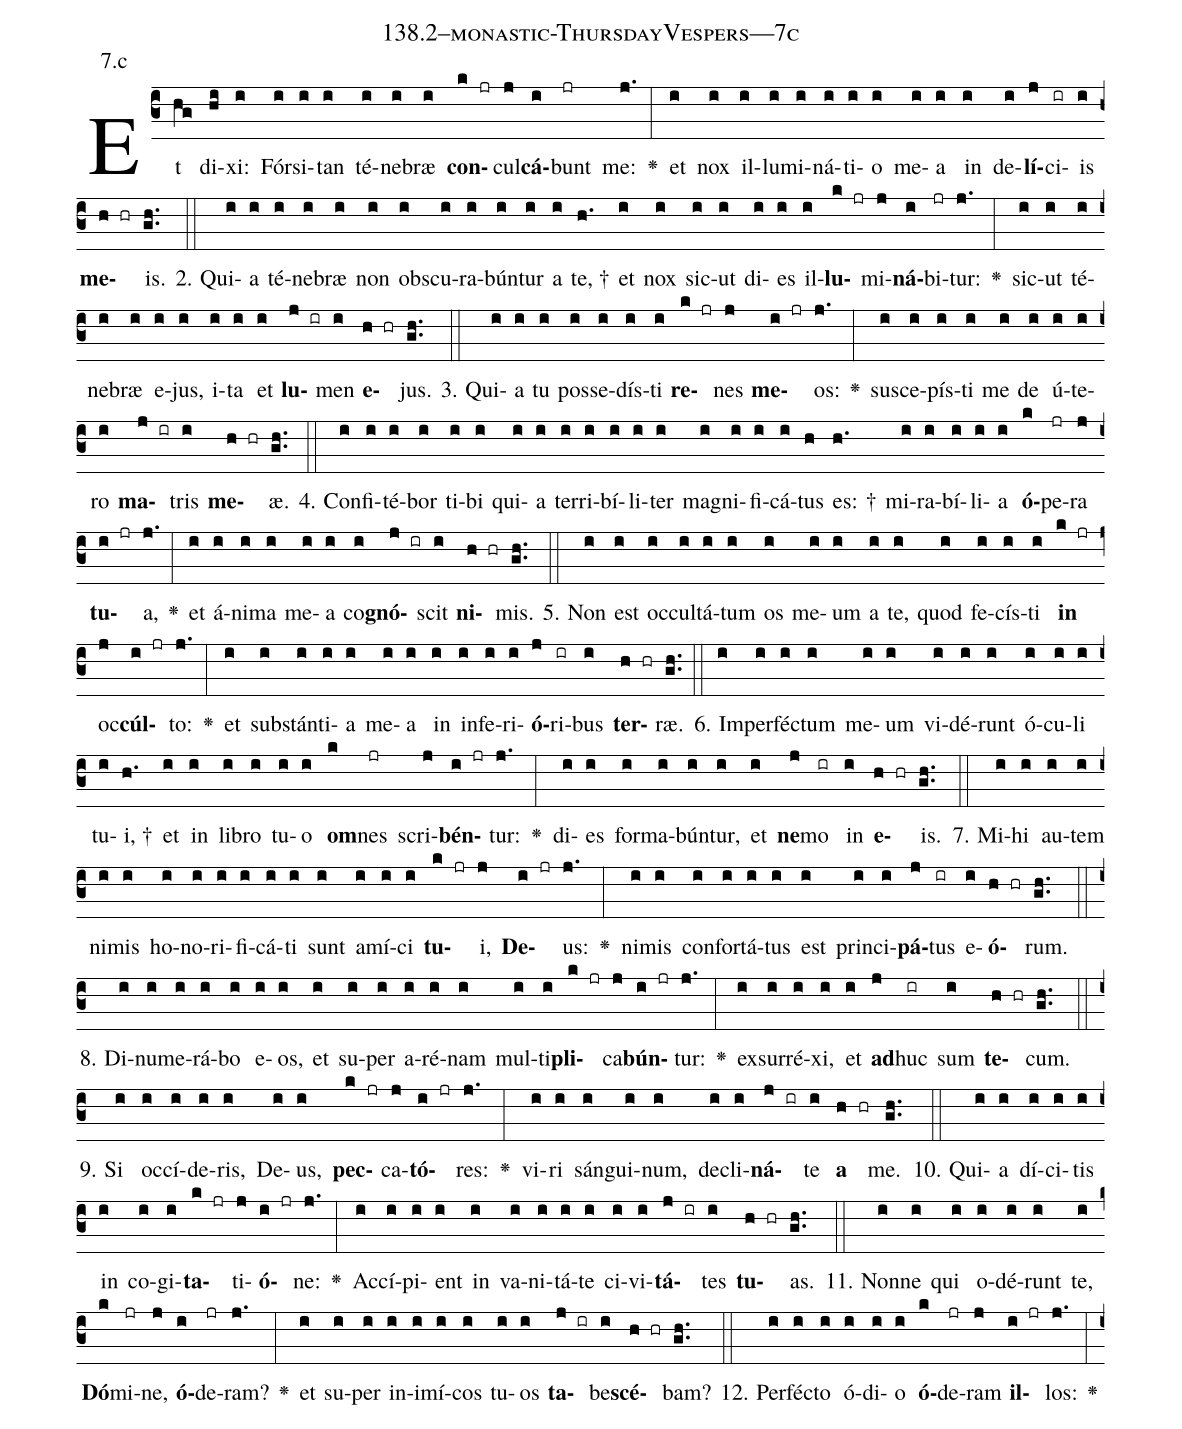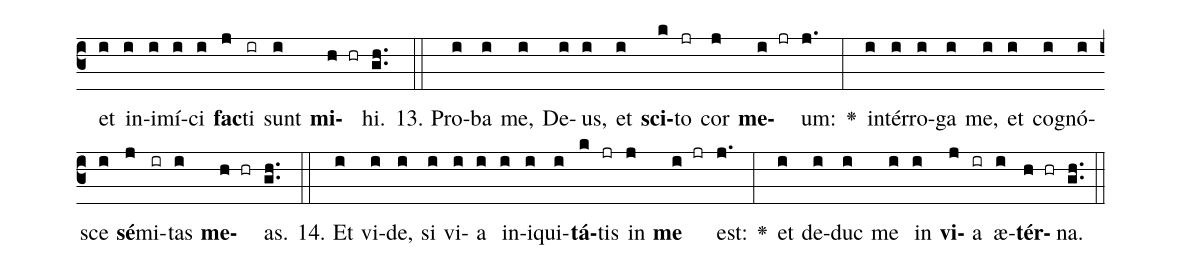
name: 138.2--monastic-ThursdayVespers---7c;
annotation: 7.c;
%%
(c3)Et(hg) di(hi)xi:(i) Fór(i)si(i)tan(i) té(i)ne(i)bræ(i) <b>con</b>(k jr)cul(j)<b>cá</b>(i)bunt(jr) me:(j.) <v>\greheightstar</v>(:) et(i) nox(i) il(i)lu(i)mi(i)ná(i)ti(i)o(i) me(i)a(i) in(i) de(i)<b>lí</b>(j)ci(ir)is(i) <b>me</b>(h hr)is.(gh..) (::)
2. Qui(i)a(i) té(i)ne(i)bræ(i) non(i) obs(i)cu(i)ra(i)bún(i)tur(i) a(i) te, †(h.) et(i) nox(i) sic(i)ut(i) di(i)es(i) il(i)<b>lu</b>(k jr)mi(j)<b>ná</b>(i)bi(jr)tur:(j.) <v>\greheightstar</v>(:) sic(i)ut(i) té(i)ne(i)bræ(i) e(i)jus,(i) i(i)ta(i) et(i) <b>lu</b>(j ir)men(i) <b>e</b>(h hr)jus.(gh..) (::)
3. Qui(i)a(i) tu(i) pos(i)se(i)dís(i)ti(i) <b>re</b>(k jr)nes(j) <b>me</b>(i jr)os:(j.) <v>\greheightstar</v>(:) su(i)sce(i)pís(i)ti(i) me(i) de(i) ú(i)te(i)ro(i) <b>ma</b>(j ir)tris(i) <b>me</b>(h hr)æ.(gh..) (::)
4. Con(i)fi(i)té(i)bor(i) ti(i)bi(i) qui(i)a(i) ter(i)ri(i)bí(i)li(i)ter(i) ma(i)gni(i)fi(i)cá(i)tus(h) es: †(h.) mi(i)ra(i)bí(i)li(i)a(i) <b>ó</b>(k)pe(jr)ra(j) <b>tu</b>(i jr)a,(j.) <v>\greheightstar</v>(:) et(i) á(i)ni(i)ma(i) me(i)a(i) co(i)<b>gnó</b>(j ir)scit(i) <b>ni</b>(h hr)mis.(gh..) (::)
5. Non(i) est(i) oc(i)cul(i)tá(i)tum(i) os(i) me(i)um(i) a(i) te,(i) quod(i) fe(i)cís(i)ti(i) <b>in</b>(k jr) oc(j)<b>cúl</b>(i jr)to:(j.) <v>\greheightstar</v>(:) et(i) sub(i)stán(i)ti(i)a(i) me(i)a(i) in(i) in(i)fe(i)ri(i)<b>ó</b>(j)ri(ir)bus(i) <b>ter</b>(h hr)ræ.(gh..) (::)
6. Im(i)per(i)féc(i)tum(i) me(i)um(i) vi(i)dé(i)runt(i) ó(i)cu(i)li(i) tu(i)i, †(h.) et(i) in(i) li(i)bro(i) tu(i)o(i) <b>om</b>(k)nes(jr) scri(j)<b>bén</b>(i jr)tur:(j.) <v>\greheightstar</v>(:) di(i)es(i) for(i)ma(i)bún(i)tur,(i) et(i) <b>ne</b>(j)mo(ir) in(i) <b>e</b>(h hr)is.(gh..) (::)
7. Mi(i)hi(i) au(i)tem(i) ni(i)mis(i) ho(i)no(i)ri(i)fi(i)cá(i)ti(i) sunt(i) a(i)mí(i)ci(i) <b>tu</b>(k jr)i,(j) <b>De</b>(i jr)us:(j.) <v>\greheightstar</v>(:) ni(i)mis(i) con(i)for(i)tá(i)tus(i) est(i) prin(i)ci(i)<b>pá</b>(j)tus(ir) e(i)<b>ó</b>(h hr)rum.(gh..) (::)
8. Di(i)nu(i)me(i)rá(i)bo(i) e(i)os,(i) et(i) su(i)per(i) a(i)ré(i)nam(i) mul(i)ti(i)<b>pli</b>(k jr)ca(j)<b>bún</b>(i jr)tur:(j.) <v>\greheightstar</v>(:) ex(i)sur(i)ré(i)xi,(i) et(i) <b>ad</b>(j)huc(ir) sum(i) <b>te</b>(h hr)cum.(gh..) (::)
9. Si(i) oc(i)cí(i)de(i)ris,(i) De(i)us,(i) <b>pec</b>(k jr)ca(j)<b>tó</b>(i jr)res:(j.) <v>\greheightstar</v>(:) vi(i)ri(i) sán(i)gui(i)num,(i) de(i)cli(i)<b>ná</b>(j ir)te(i) <b>a</b>(h hr) me.(gh..) (::)
10. Qui(i)a(i) dí(i)ci(i)tis(i) in(i) co(i)gi(i)<b>ta</b>(k jr)ti(j)<b>ó</b>(i jr)ne:(j.) <v>\greheightstar</v>(:) Ac(i)cí(i)pi(i)ent(i) in(i) va(i)ni(i)tá(i)te(i) ci(i)vi(i)<b>tá</b>(j ir)tes(i) <b>tu</b>(h hr)as.(gh..) (::)
11. Non(i)ne(i) qui(i) o(i)dé(i)runt(i) te,(i) <b>Dó</b>(k)mi(jr)ne,(j) <b>ó</b>(i)de(jr)ram?(j.) <v>\greheightstar</v>(:) et(i) su(i)per(i) in(i)i(i)mí(i)cos(i) tu(i)os(i) <b>ta</b>(j ir)be(i)<b>scé</b>(h hr)bam?(gh..) (::)
12. Per(i)féc(i)to(i) ó(i)di(i)o(i) <b>ó</b>(k)de(jr)ram(j) <b>il</b>(i jr)los:(j.) <v>\greheightstar</v>(:) et(i) in(i)i(i)mí(i)ci(i) <b>fac</b>(j)ti(ir) sunt(i) <b>mi</b>(h hr)hi.(gh..) (::)
13. Pro(i)ba(i) me,(i) De(i)us,(i) et(i) <b>sci</b>(k)to(jr) cor(j) <b>me</b>(i jr)um:(j.) <v>\greheightstar</v>(:) in(i)tér(i)ro(i)ga(i) me,(i) et(i) co(i)gnó(i)sce(i) <b>sé</b>(j)mi(ir)tas(i) <b>me</b>(h hr)as.(gh..) (::)
14. Et(i) vi(i)de,(i) si(i) vi(i)a(i) in(i)i(i)qui(i)<b>tá</b>(k)tis(jr) in(j) <b>me</b>(i jr) est:(j.) <v>\greheightstar</v>(:) et(i) de(i)duc(i) me(i) in(i) <b>vi</b>(j)a(ir) æ(i)<b>tér</b>(h hr)na.(gh..) (::)
